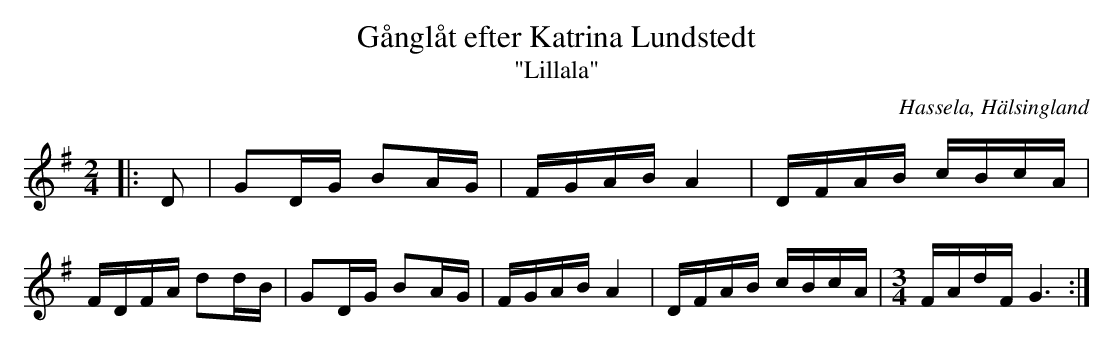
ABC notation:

X:1
T:Gånglåt efter Katrina Lundstedt
T:"Lillala"
O:Hassela, Hälsingland
M:2/4
L:1/8
K:G
|: D | GD/G/ BA/G/ | F/G/A/B/ A2 | D/F/A/B/ c/B/c/A/ | F/D/F/A/ dd/B/ | GD/G/ BA/G/ | F/G/A/B/ A2 | D/F/A/B/ c/B/c/A/ |[M:3/4] F/A/d/F/ G3 :|
